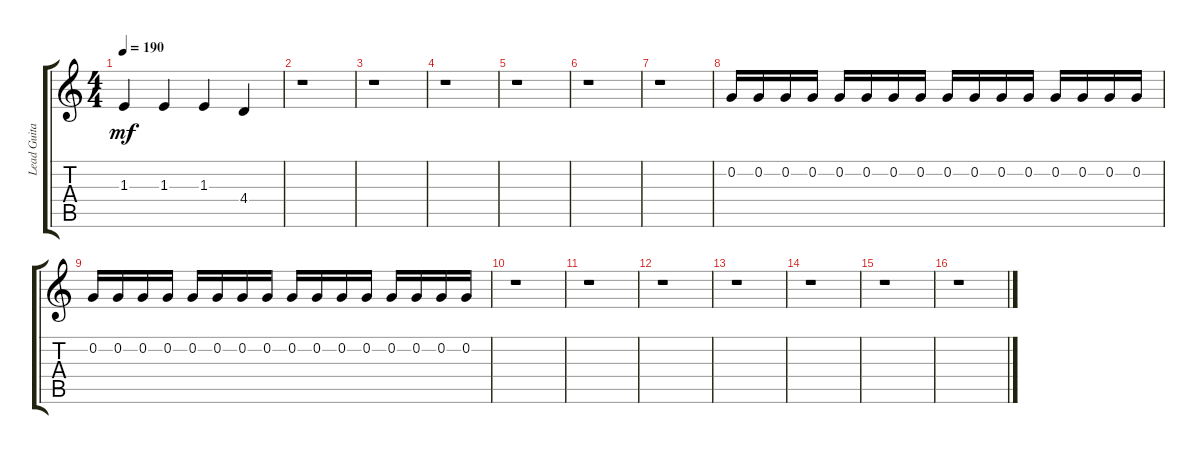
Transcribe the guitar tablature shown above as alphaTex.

\track ("Lead Guitar" "Lead Guita") {instrument distortionguitar}
\staff {score tabs}
\tuning (C4 G3 Eb3 Bb2 F2 C2) {hide}
\ts (4 4)
\tempo 190
\clef g2
\ks c
1.3.4{dy mf} 1.3.4 1.3.4 4.4.4 |
r.1 |
r.1 |
r.1 |
r.1 |
r.1 |
r.1 |
0.2.16{volume 11} 0.2.16 0.2.16 0.2.16 0.2.16 0.2.16 0.2.16 0.2.16 0.2.16 0.2.16 0.2.16 0.2.16 0.2.16 0.2.16 0.2.16 0.2.16 |
0.2.16 0.2.16 0.2.16 0.2.16 0.2.16 0.2.16 0.2.16 0.2.16 0.2.16 0.2.16 0.2.16 0.2.16 0.2.16 0.2.16 0.2.16 0.2.16 |
r.1 |
r.1 |
r.1 |
r.1 |
r.1 |
r.1 |
r.1
